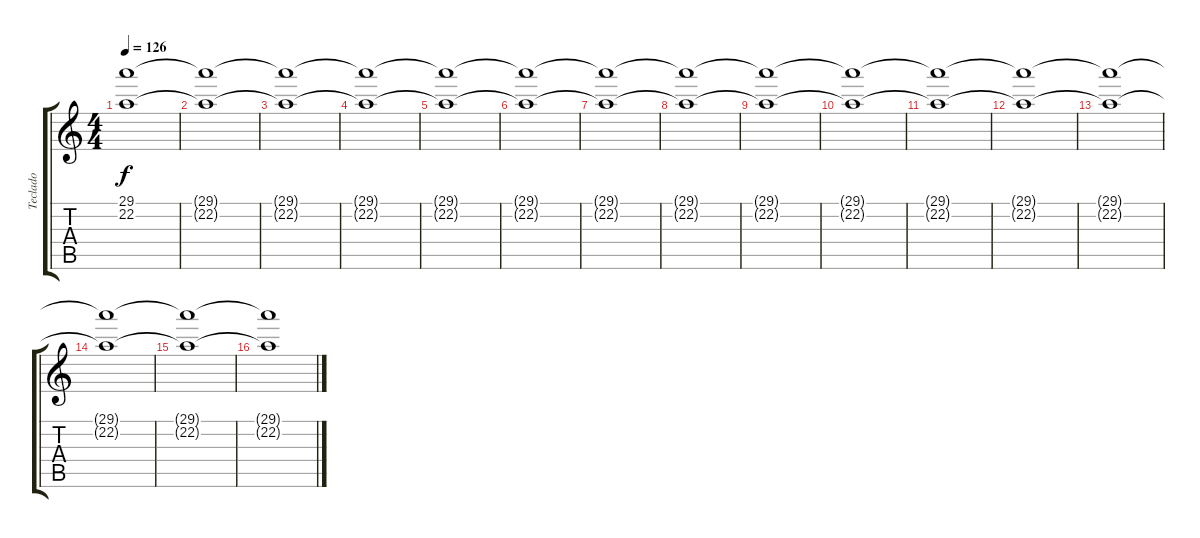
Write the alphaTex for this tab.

\track ("Teclado" "Teclado") {instrument rockorgan}
\staff {score tabs}
\tuning (E4 B3 G3 D3 A2 E2) {hide}
\ts (4 4)
\tempo 126
\clef g2
\ks c
(29.1 22.2).1{dy f} |
(29.1{t} 22.2{t}).1 |
(29.1{t} 22.2{t}).1 |
(29.1{t} 22.2{t}).1 |
(29.1{t} 22.2{t}).1 |
(29.1{t} 22.2{t}).1 |
(29.1{t} 22.2{t}).1 |
(29.1{t} 22.2{t}).1 |
(29.1{t} 22.2{t}).1 |
(29.1{t} 22.2{t}).1 |
(29.1{t} 22.2{t}).1 |
(29.1{t} 22.2{t}).1 |
(29.1{t} 22.2{t}).1 |
(29.1{t} 22.2{t}).1 |
(29.1{t} 22.2{t}).1 |
(29.1{t} 22.2{t}).1
